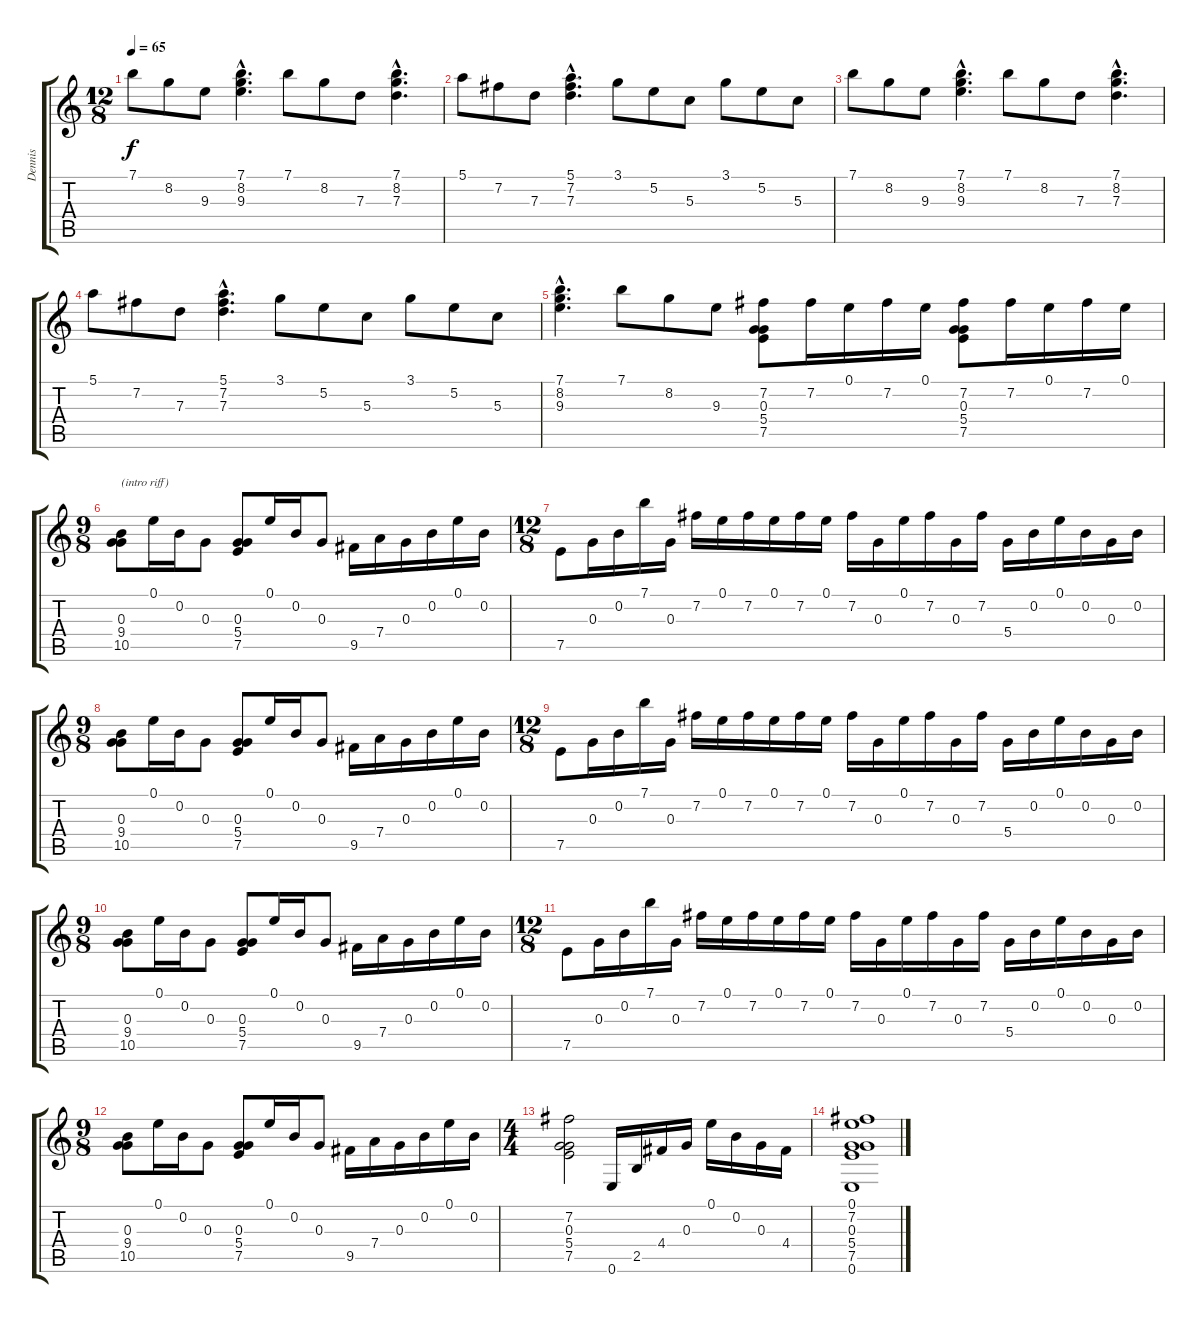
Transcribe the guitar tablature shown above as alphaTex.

\track ("Dennis" "Dennis") {instrument acousticguitarsteel}
\staff {score tabs}
\tuning (E4 B3 G3 D3 A2 E2) {hide}
\ts (12 8)
\tempo 65
\clef g2
\ks c
7.1.8{dy f} 8.2.8 9.3.8 (7.1{hac} 8.2{hac} 9.3{hac}).4{d} 7.1.8 8.2.8 7.3.8 (7.1{hac} 8.2{hac} 7.3{hac}).4{d} |
5.1.8 7.2.8 7.3.8 (5.1{hac} 7.2{hac} 7.3{hac}).4{d} 3.1.8 5.2.8 5.3.8 3.1.8 5.2.8 5.3.8 |
7.1.8 8.2.8 9.3.8 (7.1{hac} 8.2{hac} 9.3{hac}).4{d} 7.1.8 8.2.8 7.3.8 (7.1{hac} 8.2{hac} 7.3{hac}).4{d} |
5.1.8 7.2.8 7.3.8 (5.1{hac} 7.2{hac} 7.3{hac}).4{d} 3.1.8 5.2.8 5.3.8 3.1.8 5.2.8 5.3.8 |
(7.1{hac} 8.2{hac} 9.3{hac}).4{d} 7.1.8 8.2.8 9.3.8 (7.2 0.3 5.4 7.5).8 7.2.16 0.1.16 7.2.16 0.1.16 (7.2 0.3 5.4 7.5).8 7.2.16 0.1.16 7.2.16 0.1.16 |
\ts (9 8)
(0.3 9.4 10.5).8{txt "(intro riff)"} 0.1.16 0.2.16 0.3.8 (0.3 5.4 7.5).8 0.1.16 0.2.16 0.3.8 9.5.16 7.4.16 0.3.16 0.2.16 0.1.16 0.2.16 |
\ts (12 8)
7.5.8 0.3.16 0.2.16 7.1.16 0.3.16 7.2.16 0.1.16 7.2.16 0.1.16 7.2.16 0.1.16 7.2.16 0.3.16 0.1.16 7.2.16 0.3.16 7.2.16 5.4.16 0.2.16 0.1.16 0.2.16 0.3.16 0.2.16 |
\ts (9 8)
(0.3 9.4 10.5).8 0.1.16 0.2.16 0.3.8 (0.3 5.4 7.5).8 0.1.16 0.2.16 0.3.8 9.5.16 7.4.16 0.3.16 0.2.16 0.1.16 0.2.16 |
\ts (12 8)
7.5.8 0.3.16 0.2.16 7.1.16 0.3.16 7.2.16 0.1.16 7.2.16 0.1.16 7.2.16 0.1.16 7.2.16 0.3.16 0.1.16 7.2.16 0.3.16 7.2.16 5.4.16 0.2.16 0.1.16 0.2.16 0.3.16 0.2.16 |
\ts (9 8)
(0.3 9.4 10.5).8 0.1.16 0.2.16 0.3.8 (0.3 5.4 7.5).8 0.1.16 0.2.16 0.3.8 9.5.16 7.4.16 0.3.16 0.2.16 0.1.16 0.2.16 |
\ts (12 8)
7.5.8 0.3.16 0.2.16 7.1.16 0.3.16 7.2.16 0.1.16 7.2.16 0.1.16 7.2.16 0.1.16 7.2.16 0.3.16 0.1.16 7.2.16 0.3.16 7.2.16 5.4.16 0.2.16 0.1.16 0.2.16 0.3.16 0.2.16 |
\ts (9 8)
(0.3 9.4 10.5).8 0.1.16 0.2.16 0.3.8 (0.3 5.4 7.5).8 0.1.16 0.2.16 0.3.8 9.5.16 7.4.16 0.3.16 0.2.16 0.1.16 0.2.16 |
\ts (4 4)
(7.2 0.3 5.4 7.5).2 0.6.16 2.5.16 4.4.16 0.3.16 0.1.16 0.2.16 0.3.16 4.4.16 |
(0.1 7.2 0.3 5.4 7.5 0.6).1
